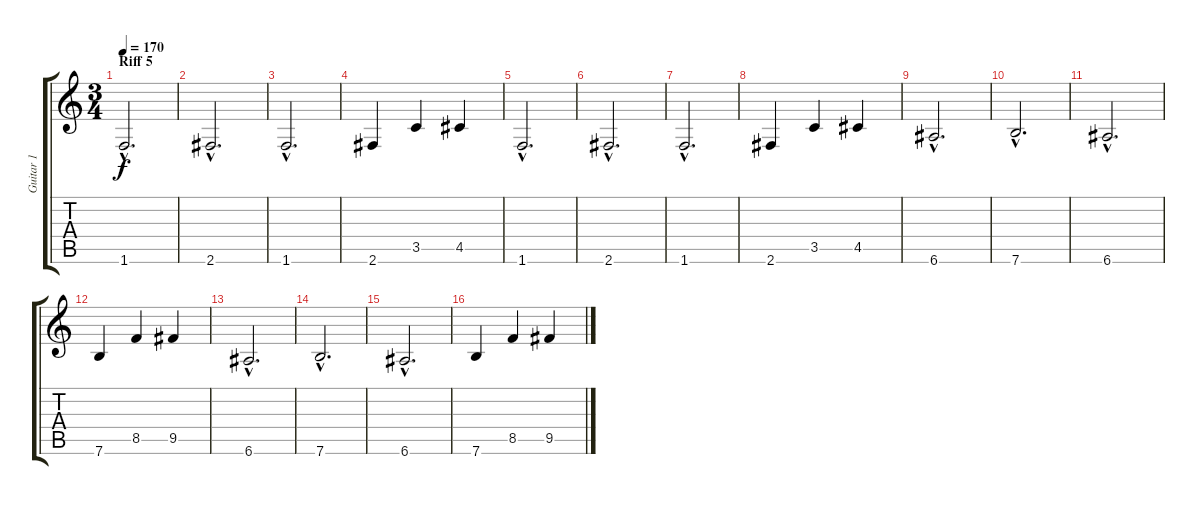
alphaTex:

\track ("Guitar 1" "Guitar 1") {instrument distortionguitar}
\staff {score tabs}
\tuning (E4 B3 G3 D3 A2 E2) {hide}
\ts (3 4)
\section ("" "Riff 5")
\tempo 170
\clef g2
\ks c
1.6{hac}.2{d dy f} |
2.6{hac}.2{d} |
1.6{hac}.2{d} |
2.6.4 3.5.4 4.5.4 |
1.6{hac}.2{d} |
2.6{hac}.2{d} |
1.6{hac}.2{d} |
2.6.4 3.5.4 4.5.4 |
6.6{hac}.2{d} |
7.6{hac}.2{d} |
6.6{hac}.2{d} |
7.6.4 8.5.4 9.5.4 |
6.6{hac}.2{d} |
7.6{hac}.2{d} |
6.6{hac}.2{d} |
7.6.4 8.5.4 9.5.4
